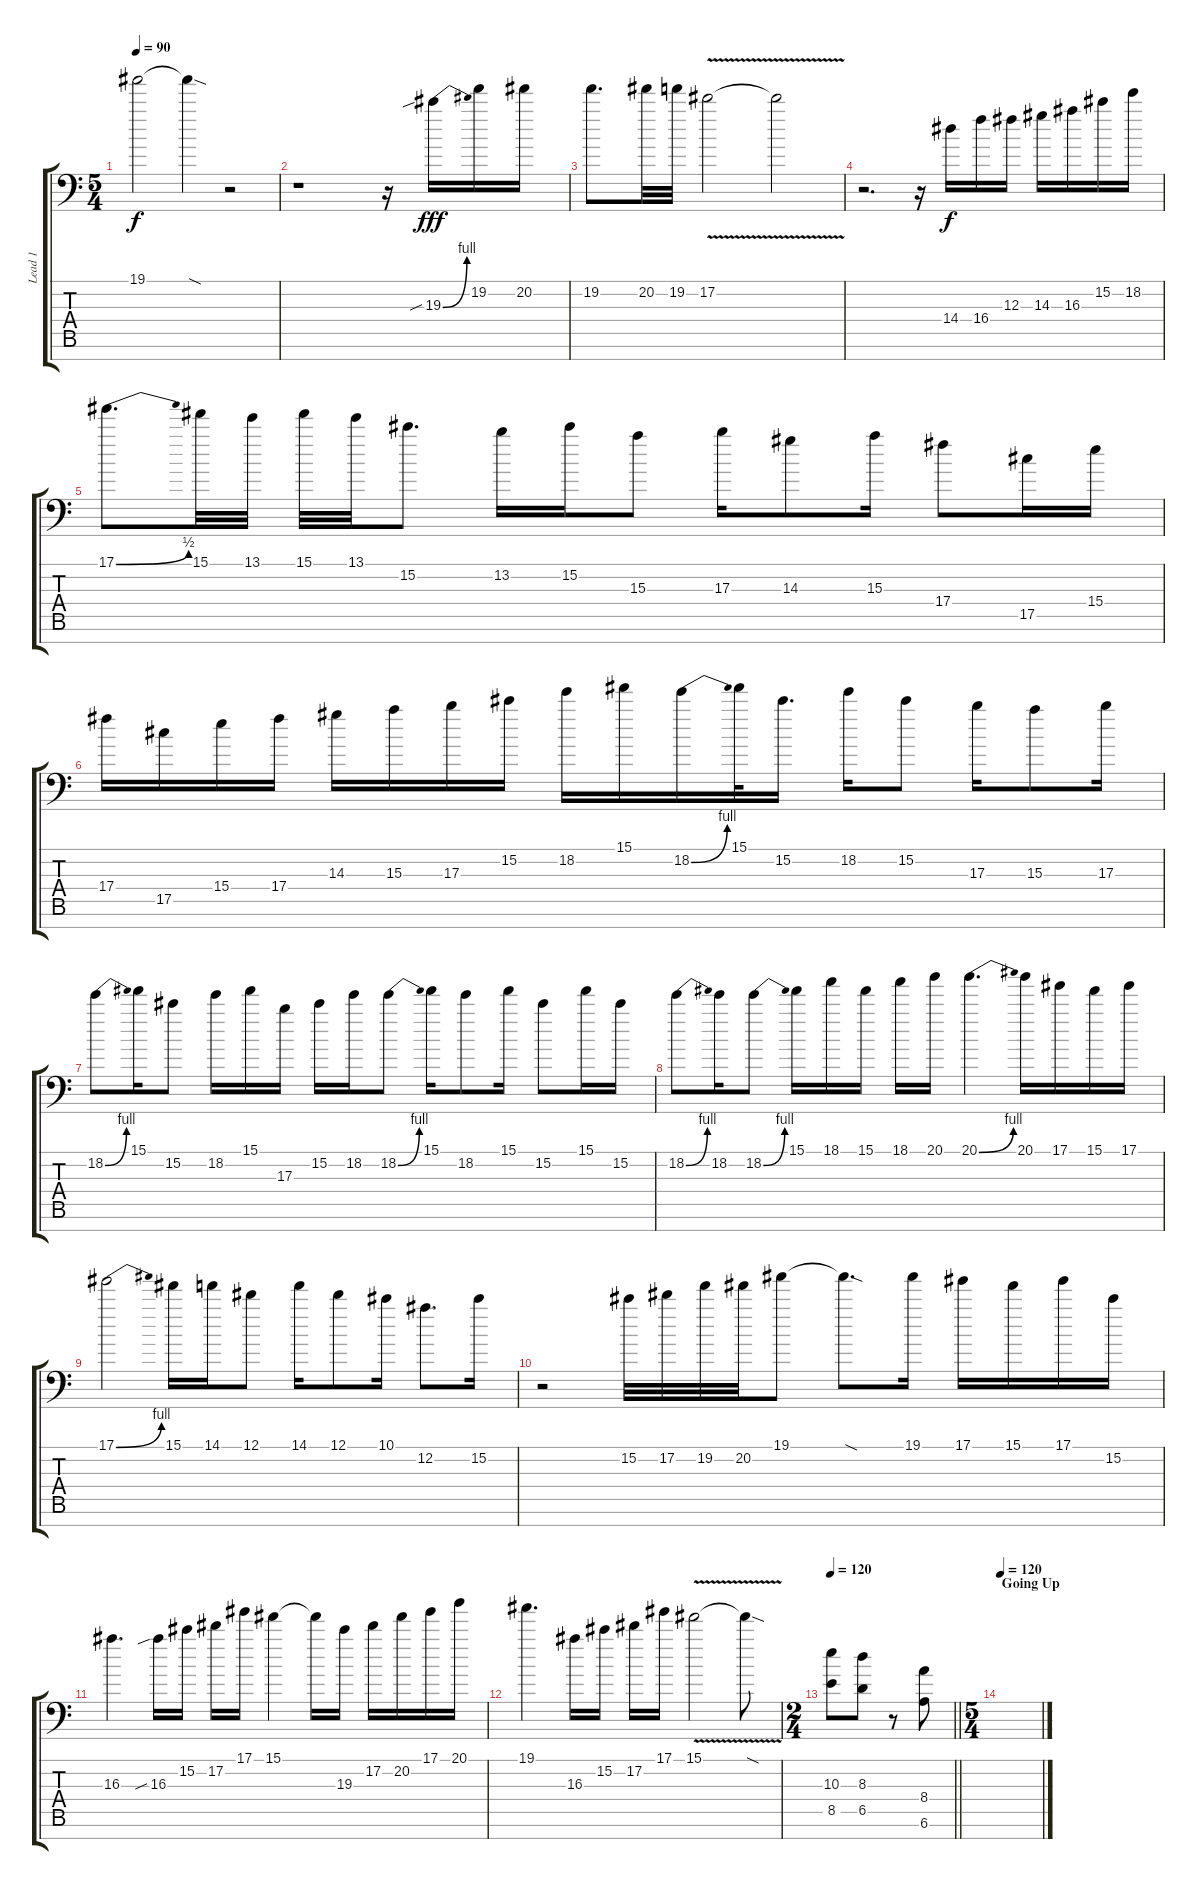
\track ("Lead 1" "Lead 1") {instrument overdrivenguitar}
\staff {score tabs}
\tuning (Eb4 Bb3 Gb3 Db3 Ab2 Eb2 Bb1) {hide}
\ts (5 4)
\tempo 90
\clef f4
\ks c
19.1.2{dy f} 19.1{sod t}.4 r.2 |
r.1 r.16 19.3{be (bend 0 0 60 4) sib}.16{dy fff} 19.2.16 20.2.16 |
19.2.8{d} 20.2.32 19.2.32 17.2{v}.2 17.2{t}.2 |
r.2{d} r.16 14.4.16{dy f} 16.4.16 12.3.16 14.3.16 16.3.16 15.2.16 18.2.16 |
17.1{be (bend 0 0 60 2)}.8{d} 15.1.32 13.1.32 15.1.32 13.1.32 15.2.8{d} 13.2.16 15.2.16 15.3.8 17.3.16 14.3.8 15.3.16 17.4.8 17.5.16 15.4.16 |
17.4.16 17.5.16 15.4.16 17.4.16 14.3.16 15.3.16 17.3.16 15.2.16 18.2.16 15.1.16 18.2{be (bend 0 0 60 4)}.16 15.1.32 15.2.16{d} 18.2.16 15.2.8 17.3.16 15.3.8 17.3.16 |
18.2{be (bend 0 0 60 4)}.8 15.1.16 15.2.8 18.2.16 15.1.16 17.3.16 15.2.16 18.2.16 18.2{be (bend 0 0 60 4)}.8 15.1.16 18.2.8 15.1.16 15.2.8 15.1.16 15.2.16 |
18.2{be (bend 0 0 60 4)}.8 18.2.16 18.2{be (bend 0 0 60 4)}.8 15.1.16 18.1.16 15.1.16 18.1.16 20.1.16 20.1{be (bend 0 0 60 4)}.4{d} 20.1.16 17.1.16 15.1.16 17.1.16 |
17.1{be (bend 0 0 60 4)}.2 15.1.16 14.1.16 12.1.8 14.1.16 12.1.8 10.1.16 12.2.8{d} 15.2.16 |
r.2 15.2.32 17.2.32 19.2.32 20.2.32 19.1.8 19.1{sod t}.8{d} 19.1.16 17.1.16 15.1.16 17.1.16 15.2.16 |
16.3.4{d} 16.3{sib}.16 15.2.16 17.2.16 17.1.16 15.1.4 15.1{t}.16 19.3.16 17.2.16 20.2.16 17.1.16 20.1.16 |
19.1.4{d} 16.3.16 15.2.16 17.2.16 17.1.16 15.1{v}.2 15.1{sod t}.8 |
\ts (2 4)
\tempo 120
\barLineRight lightlight
(10.3 8.5).8 (8.3 6.5).8 r.8 (8.4 6.6).8 |
\ts (5 4)
\section ("" "Going Up")
\tempo 120
